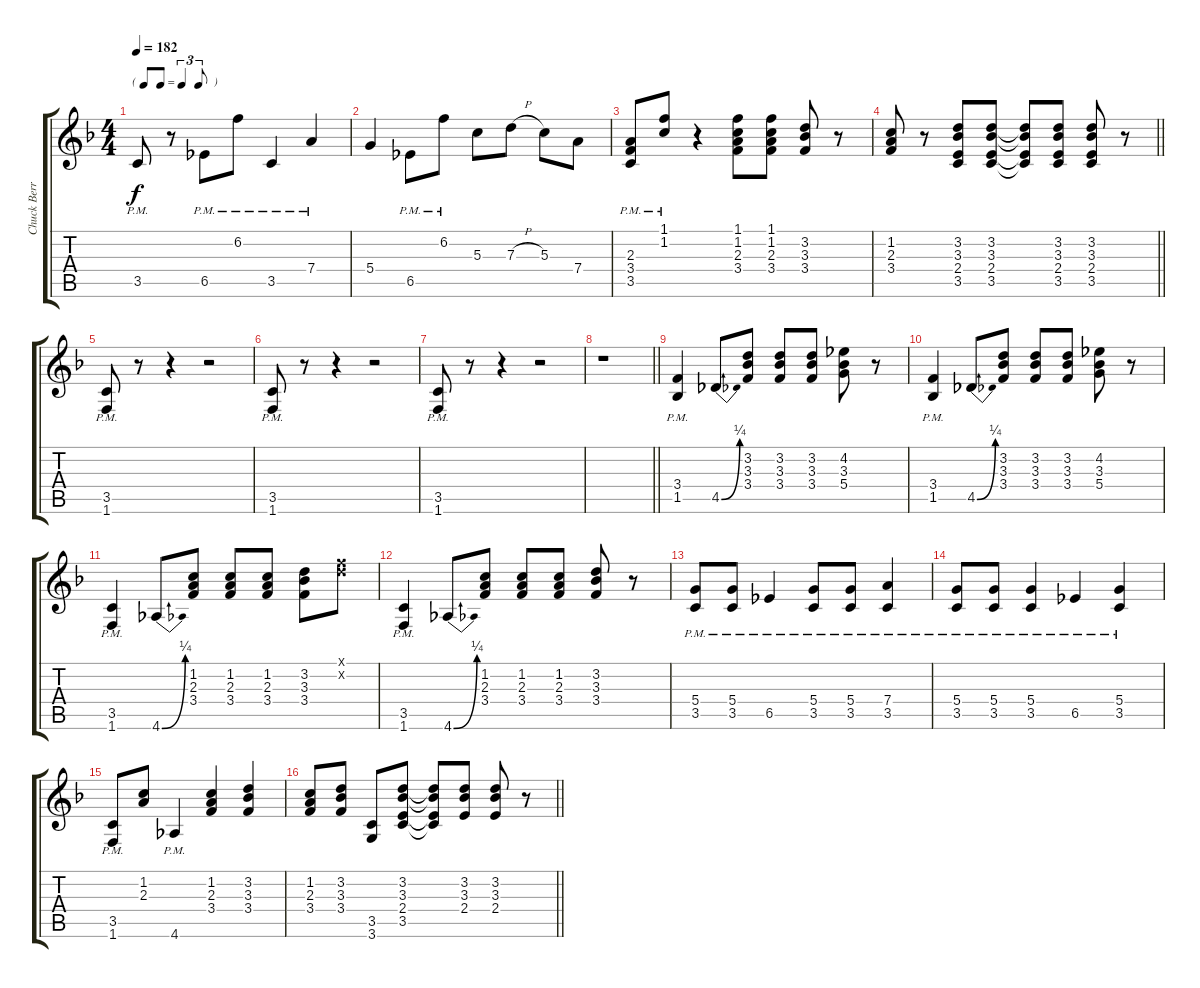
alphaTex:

\track ("Chuck Berry - Electric Guitar" "Chuck Berr") {instrument electricguitarclean}
\staff {score tabs}
\tuning (E4 B3 G3 D3 A2 E2) {hide}
\ts (4 4)
\tf triplet8th
\tempo 182
\clef g2
\ks f
3.5{pm}.8{dy f} r.8 6.5{pm}.8 6.2{pm}.8 3.5{pm}.4 7.4{pm}.4 |
5.4.4 6.5{pm}.8 6.2{pm}.8 5.3.8 7.3{h}.8 5.3.8 7.4.8 |
(2.3{pm} 3.4{pm} 3.5{pm}).8 (1.1{pm} 1.2{pm}).8 r.4 (1.1 1.2 2.3 3.4).8 (1.1 1.2 2.3 3.4).8 (3.2 3.3 3.4).8 r.8 |
\barLineRight lightlight
(1.2 2.3 3.4).8 r.8 (3.2 3.3 2.4 3.5).8 (3.2 3.3 2.4 3.5).8 (3.2{t} 3.3{t} 2.4{t} 3.5{t}).8 (3.2 3.3 2.4 3.5).8 (3.2 3.3 2.4 3.5).8 r.8 |
(3.5{pm} 1.6{pm}).8 r.8 r.4 r.2 |
(3.5{pm} 1.6{pm}).8 r.8 r.4 r.2 |
(3.5{pm} 1.6{pm}).8 r.8 r.4 r.2 |
\barLineRight lightlight
r.1 |
(3.4{pm} 1.5{pm}).4 4.5{be (bend 0 0 60 1)}.8 (3.2 3.3 3.4).8 (3.2 3.3 3.4).8 (3.2 3.3 3.4).8 (4.2 3.3 5.4).8 r.8 |
(3.4{pm} 1.5{pm}).4 4.5{be (bend 0 0 60 1)}.8 (3.2 3.3 3.4).8 (3.2 3.3 3.4).8 (3.2 3.3 3.4).8 (4.2 3.3 5.4).8 r.8 |
(3.5{pm} 1.6{pm}).4 4.6{be (bend 0 0 60 1)}.8 (1.2 2.3 3.4).8 (1.2 2.3 3.4).8 (1.2 2.3 3.4).8 (3.2 3.3 3.4).8 (1.1{x} 3.2{x}).8 |
(3.5{pm} 1.6{pm}).4 4.6{be (bend 0 0 60 1)}.8 (1.2 2.3 3.4).8 (1.2 2.3 3.4).8 (1.2 2.3 3.4).8 (3.2 3.3 3.4).8 r.8 |
(5.4{pm} 3.5{pm}).8 (5.4{pm} 3.5{pm}).8 6.5{pm}.4 (5.4{pm} 3.5{pm}).8 (5.4{pm} 3.5{pm}).8 (7.4{pm} 3.5{pm}).4 |
(5.4{pm} 3.5{pm}).8 (5.4{pm} 3.5{pm}).8 (5.4{pm} 3.5{pm}).4 6.5{pm}.4 (5.4{pm} 3.5{pm}).4 |
(3.5{pm} 1.6{pm}).8 (1.2 2.3).8 4.6{pm}.4 (1.2 2.3 3.4).4 (3.2 3.3 3.4).4 |
\barLineRight lightlight
(1.2 2.3 3.4).8 (3.2 3.3 3.4).8 (3.5 3.6).8 (3.2 3.3 2.4 3.5).8 (3.2{t} 3.3{t} 2.4{t} 3.5{t}).8 (3.2 3.3 2.4).8 (3.2 3.3 2.4).8 r.8
